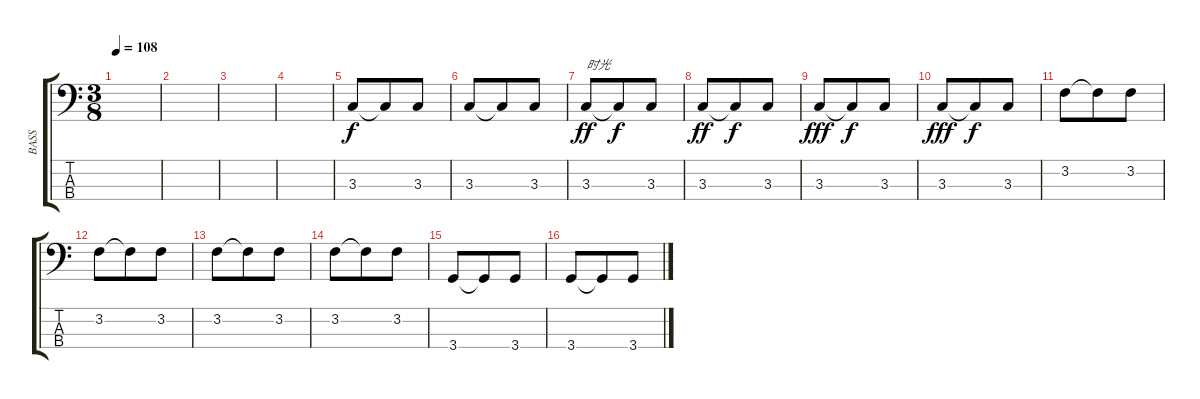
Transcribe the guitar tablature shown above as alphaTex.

\track ("BASS" "BASS") {instrument acousticguitarnylon}
\staff {score tabs}
\tuning (G2 D2 A1 E1) {hide}
\ts (3 8)
\tempo 108
\clef f4
\ks c
|
|
|
|
3.3.8 3.3{t}.8 3.3.8 |
3.3.8 3.3{t}.8 3.3.8 |
3.3.8{txt "时光" dy ff} 3.3{t}.8{dy f} 3.3.8 |
3.3.8{dy ff} 3.3{t}.8{dy f} 3.3.8 |
3.3.8{dy fff} 3.3{t}.8{dy f} 3.3.8 |
3.3.8{dy fff} 3.3{t}.8{dy f} 3.3.8 |
3.2.8 3.2{t}.8 3.2.8 |
3.2.8 3.2{t}.8 3.2.8 |
3.2.8 3.2{t}.8 3.2.8 |
3.2.8 3.2{t}.8 3.2.8 |
3.4.8 3.4{t}.8 3.4.8 |
3.4.8 3.4{t}.8 3.4.8
